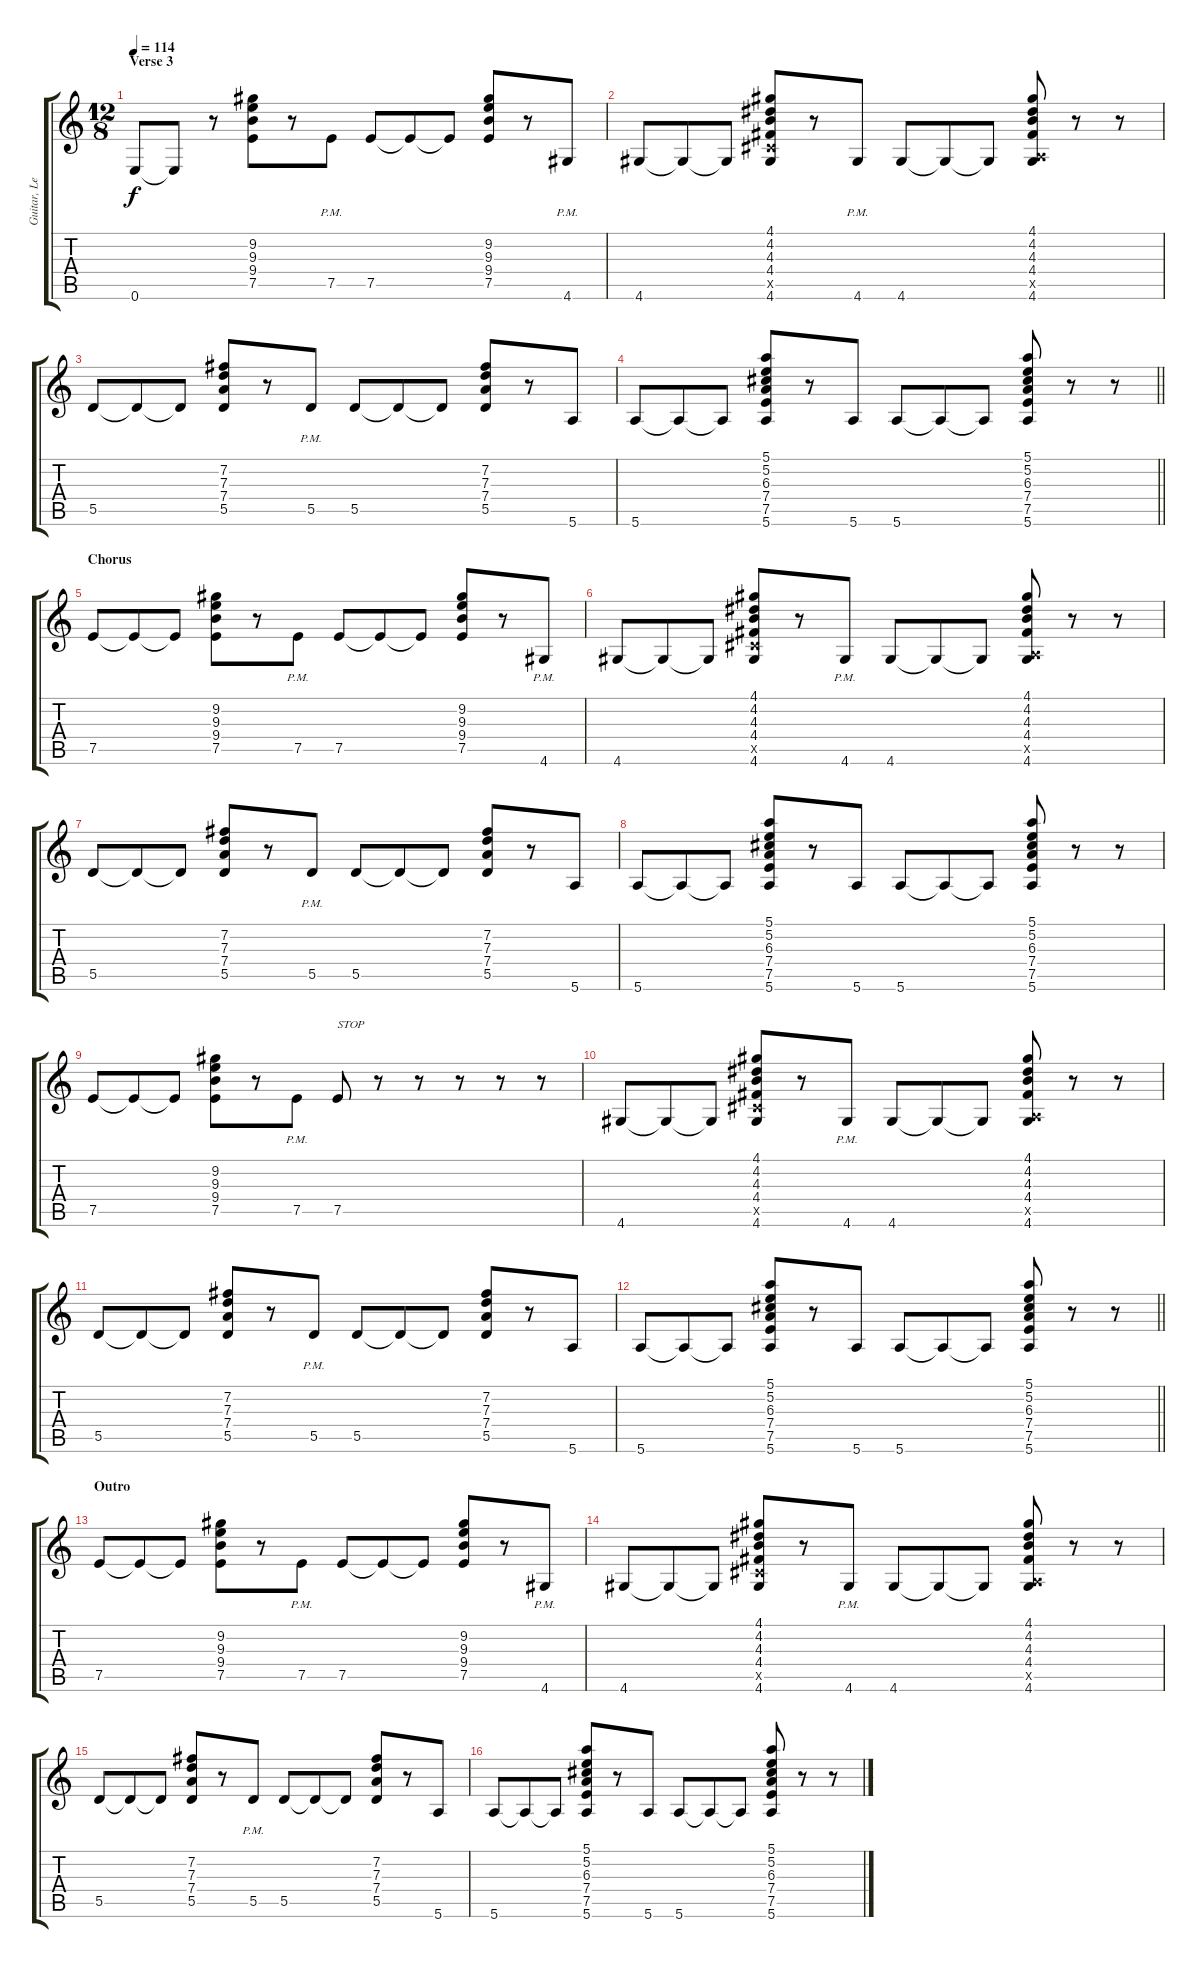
\track ("Guitar, Lead" "Guitar, Le") {instrument electricguitarjazz}
\staff {score tabs}
\tuning (E4 B3 G3 D3 A2 E2) {hide}
\ts (12 8)
\section ("" "Verse 3")
\tempo 114
\clef g2
\ks c
0.6.8{dy f} 0.6{t}.8 r.8 (9.2 9.3 9.4 7.5).8 r.8 7.5{pm}.8 7.5.8 7.5{t}.8 7.5{t}.8 (9.2 9.3 9.4 7.5).8 r.8 4.6{pm}.8 |
4.6.8 4.6{t}.8 4.6{t}.8 (4.1 4.2 4.3 4.4 4.5{x} 4.6).8 r.8 4.6{pm}.8 4.6.8 4.6{t}.8 4.6{t}.8 (4.1 4.2 4.3 4.4 0.5{x} 4.6).8 r.8 r.8 |
5.5.8 5.5{t}.8 5.5{t}.8 (7.2 7.3 7.4 5.5).8 r.8 5.5{pm}.8 5.5.8 5.5{t}.8 5.5{t}.8 (7.2 7.3 7.4 5.5).8 r.8 5.6.8 |
\barLineRight lightlight
5.6.8 5.6{t}.8 5.6{t}.8 (5.1 5.2 6.3 7.4 7.5 5.6).8 r.8 5.6.8 5.6.8 5.6{t}.8 5.6{t}.8 (5.1 5.2 6.3 7.4 7.5 5.6).8 r.8 r.8 |
\section ("" "Chorus")
7.5.8 7.5{t}.8 7.5{t}.8 (9.2 9.3 9.4 7.5).8 r.8 7.5{pm}.8 7.5.8 7.5{t}.8 7.5{t}.8 (9.2 9.3 9.4 7.5).8 r.8 4.6{pm}.8 |
4.6.8 4.6{t}.8 4.6{t}.8 (4.1 4.2 4.3 4.4 4.5{x} 4.6).8 r.8 4.6{pm}.8 4.6.8 4.6{t}.8 4.6{t}.8 (4.1 4.2 4.3 4.4 0.5{x} 4.6).8 r.8 r.8 |
5.5.8 5.5{t}.8 5.5{t}.8 (7.2 7.3 7.4 5.5).8 r.8 5.5{pm}.8 5.5.8 5.5{t}.8 5.5{t}.8 (7.2 7.3 7.4 5.5).8 r.8 5.6.8 |
5.6.8 5.6{t}.8 5.6{t}.8 (5.1 5.2 6.3 7.4 7.5 5.6).8 r.8 5.6.8 5.6.8 5.6{t}.8 5.6{t}.8 (5.1 5.2 6.3 7.4 7.5 5.6).8 r.8 r.8 |
7.5.8 7.5{t}.8 7.5{t}.8 (9.2 9.3 9.4 7.5).8 r.8 7.5{pm}.8 7.5.8{txt "STOP"} r.8 r.8 r.8 r.8 r.8 |
4.6.8 4.6{t}.8 4.6{t}.8 (4.1 4.2 4.3 4.4 4.5{x} 4.6).8 r.8 4.6{pm}.8 4.6.8 4.6{t}.8 4.6{t}.8 (4.1 4.2 4.3 4.4 0.5{x} 4.6).8 r.8 r.8 |
5.5.8 5.5{t}.8 5.5{t}.8 (7.2 7.3 7.4 5.5).8 r.8 5.5{pm}.8 5.5.8 5.5{t}.8 5.5{t}.8 (7.2 7.3 7.4 5.5).8 r.8 5.6.8 |
\barLineRight lightlight
5.6.8 5.6{t}.8 5.6{t}.8 (5.1 5.2 6.3 7.4 7.5 5.6).8 r.8 5.6.8 5.6.8 5.6{t}.8 5.6{t}.8 (5.1 5.2 6.3 7.4 7.5 5.6).8 r.8 r.8 |
\section ("" "Outro")
7.5.8 7.5{t}.8 7.5{t}.8 (9.2 9.3 9.4 7.5).8 r.8 7.5{pm}.8 7.5.8 7.5{t}.8 7.5{t}.8 (9.2 9.3 9.4 7.5).8 r.8 4.6{pm}.8 |
4.6.8 4.6{t}.8 4.6{t}.8 (4.1 4.2 4.3 4.4 4.5{x} 4.6).8 r.8 4.6{pm}.8 4.6.8 4.6{t}.8 4.6{t}.8 (4.1 4.2 4.3 4.4 0.5{x} 4.6).8 r.8 r.8 |
5.5.8 5.5{t}.8 5.5{t}.8 (7.2 7.3 7.4 5.5).8 r.8 5.5{pm}.8 5.5.8 5.5{t}.8 5.5{t}.8 (7.2 7.3 7.4 5.5).8 r.8 5.6.8 |
5.6.8 5.6{t}.8 5.6{t}.8 (5.1 5.2 6.3 7.4 7.5 5.6).8 r.8 5.6.8 5.6.8 5.6{t}.8 5.6{t}.8 (5.1 5.2 6.3 7.4 7.5 5.6).8 r.8 r.8
